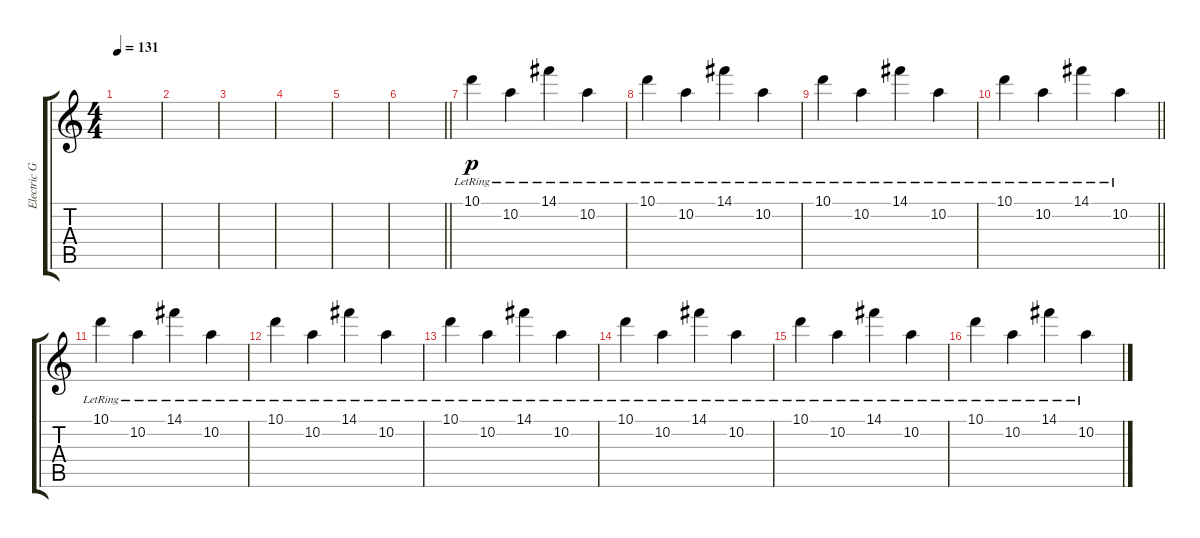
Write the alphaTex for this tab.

\track ("Electric Guitar (Clean)" "Electric G") {instrument electricguitarclean}
\staff {score tabs}
\tuning (E4 B3 G3 D3 A2 E2) {hide}
\ts (4 4)
\tempo 131
\clef g2
\ks c
|
|
|
|
|
\barLineRight lightlight
|
10.1{lr}.4{dy p} 10.2{lr}.4 14.1{lr}.4 10.2{lr}.4 |
10.1{lr}.4 10.2{lr}.4 14.1{lr}.4 10.2{lr}.4 |
10.1{lr}.4 10.2{lr}.4 14.1{lr}.4 10.2{lr}.4 |
\barLineRight lightlight
10.1{lr}.4 10.2{lr}.4 14.1{lr}.4 10.2{lr}.4 |
10.1{lr}.4 10.2{lr}.4 14.1{lr}.4 10.2{lr}.4 |
10.1{lr}.4 10.2{lr}.4 14.1{lr}.4 10.2{lr}.4 |
10.1{lr}.4 10.2{lr}.4 14.1{lr}.4 10.2{lr}.4 |
10.1{lr}.4 10.2{lr}.4 14.1{lr}.4 10.2{lr}.4 |
10.1{lr}.4 10.2{lr}.4 14.1{lr}.4 10.2{lr}.4 |
10.1{lr}.4 10.2{lr}.4 14.1{lr}.4 10.2{lr}.4
